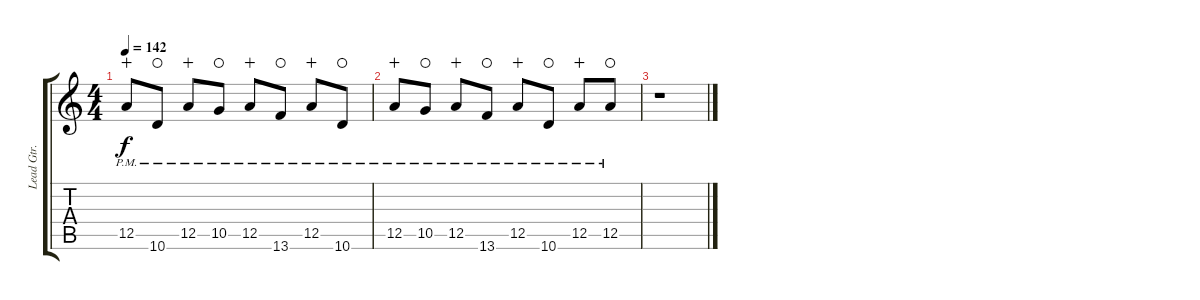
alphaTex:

\track ("Lead Gtr." "Lead Gtr.") {instrument distortionguitar}
\staff {score tabs}
\tuning (E4 B3 G3 D3 A2 E2) {hide}
\ts (4 4)
\tempo 142
\clef g2
\ks c
12.5{pm}.8{dy f wahc} 10.6{pm}.8{waho} 12.5{pm}.8{wahc} 10.5{pm}.8{waho} 12.5{pm}.8{wahc} 13.6{pm}.8{waho} 12.5{pm}.8{wahc} 10.6{pm}.8{waho} |
12.5{pm}.8{wahc} 10.5{pm}.8{waho} 12.5{pm}.8{wahc} 13.6{pm}.8{waho} 12.5{pm}.8{wahc} 10.6{pm}.8{waho} 12.5{pm}.8{wahc} 12.5{pm}.8{waho} |
r.1
